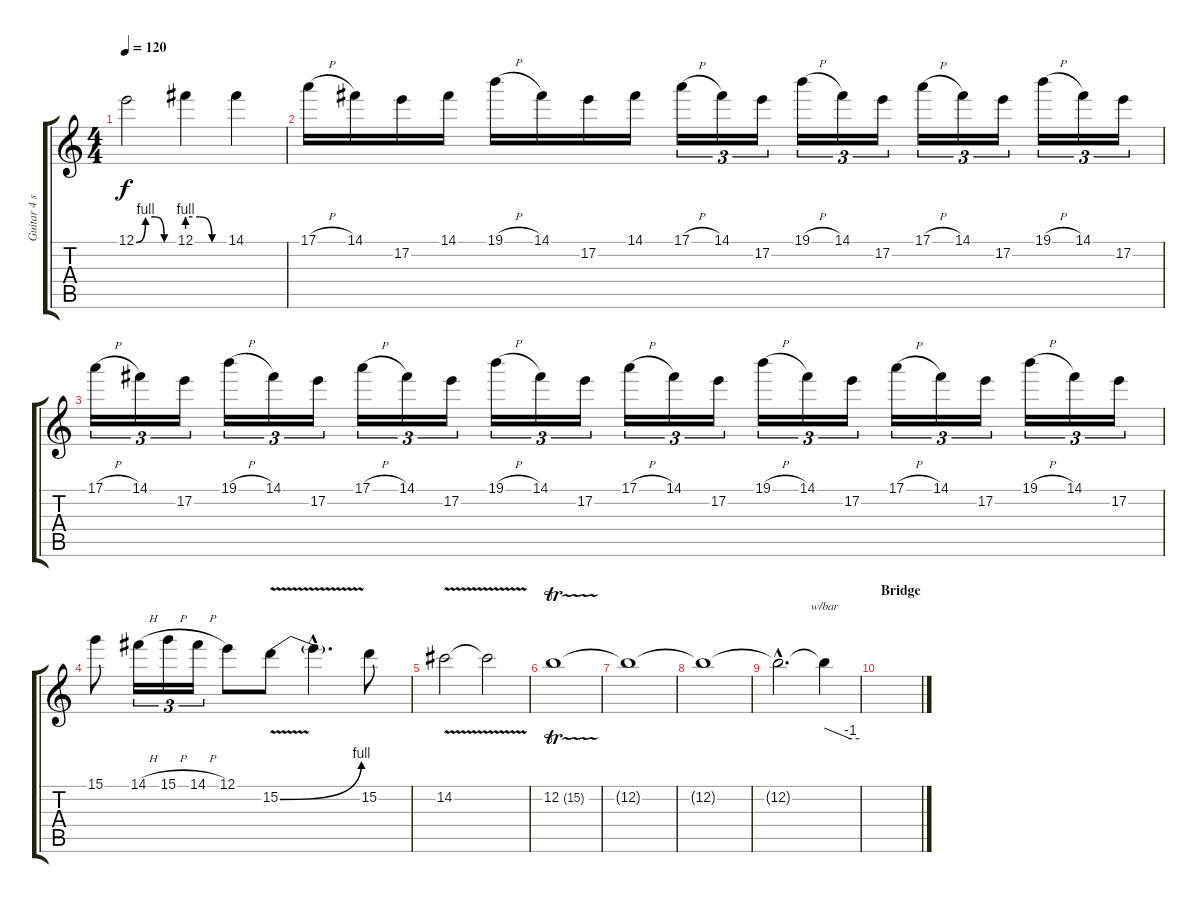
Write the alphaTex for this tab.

\track ("Guitar 4 solo" "Guitar 4 s") {instrument distortionguitar}
\staff {score tabs}
\tuning (E4 B3 G3 D3 A2 E2) {hide}
\ts (4 4)
\tempo 120
\clef g2
\ks c
12.1{be (custom 0 0 15 4 30 4 45 0 60 0)}.2{dy f} 12.1{be (custom 0 4 20 4 40 0 60 0)}.4 14.1.4 |
17.1{h}.16 14.1.16 17.2.16 14.1.16 19.1{h}.16 14.1.16 17.2.16 14.1.16 17.1{h}.16{tu (3 2)} 14.1.16{tu (3 2)} 17.2.16{tu (3 2)} 19.1{h}.16{tu (3 2)} 14.1.16{tu (3 2)} 17.2.16{tu (3 2)} 17.1{h}.16{tu (3 2)} 14.1.16{tu (3 2)} 17.2.16{tu (3 2)} 19.1{h}.16{tu (3 2)} 14.1.16{tu (3 2)} 17.2.16{tu (3 2)} |
17.1{h}.16{tu (3 2)} 14.1.16{tu (3 2)} 17.2.16{tu (3 2)} 19.1{h}.16{tu (3 2)} 14.1.16{tu (3 2)} 17.2.16{tu (3 2)} 17.1{h}.16{tu (3 2)} 14.1.16{tu (3 2)} 17.2.16{tu (3 2)} 19.1{h}.16{tu (3 2)} 14.1.16{tu (3 2)} 17.2.16{tu (3 2)} 17.1{h}.16{tu (3 2)} 14.1.16{tu (3 2)} 17.2.16{tu (3 2)} 19.1{h}.16{tu (3 2)} 14.1.16{tu (3 2)} 17.2.16{tu (3 2)} 17.1{h}.16{tu (3 2)} 14.1.16{tu (3 2)} 17.2.16{tu (3 2)} 19.1{h}.16{tu (3 2)} 14.1.16{tu (3 2)} 17.2.16{tu (3 2)} |
15.1.8 14.1{h}.16{tu (3 2)} 15.1{h}.16{tu (3 2)} 14.1{h}.16{tu (3 2)} 12.1.8 15.2{be (bend 0 0 60 4) v}.8 15.2{hac t}.4{d} 15.2.8 |
14.2{v}.2 14.2{t}.2 |
12.2{tr (15 16)}.1 |
12.2{t}.1 |
12.2{t}.1 |
12.2{hac t}.2{d} 12.2{t}.4{tbe (custom default 0 0 45 -4 60 -4)} |
\section ("" "Bridge")
